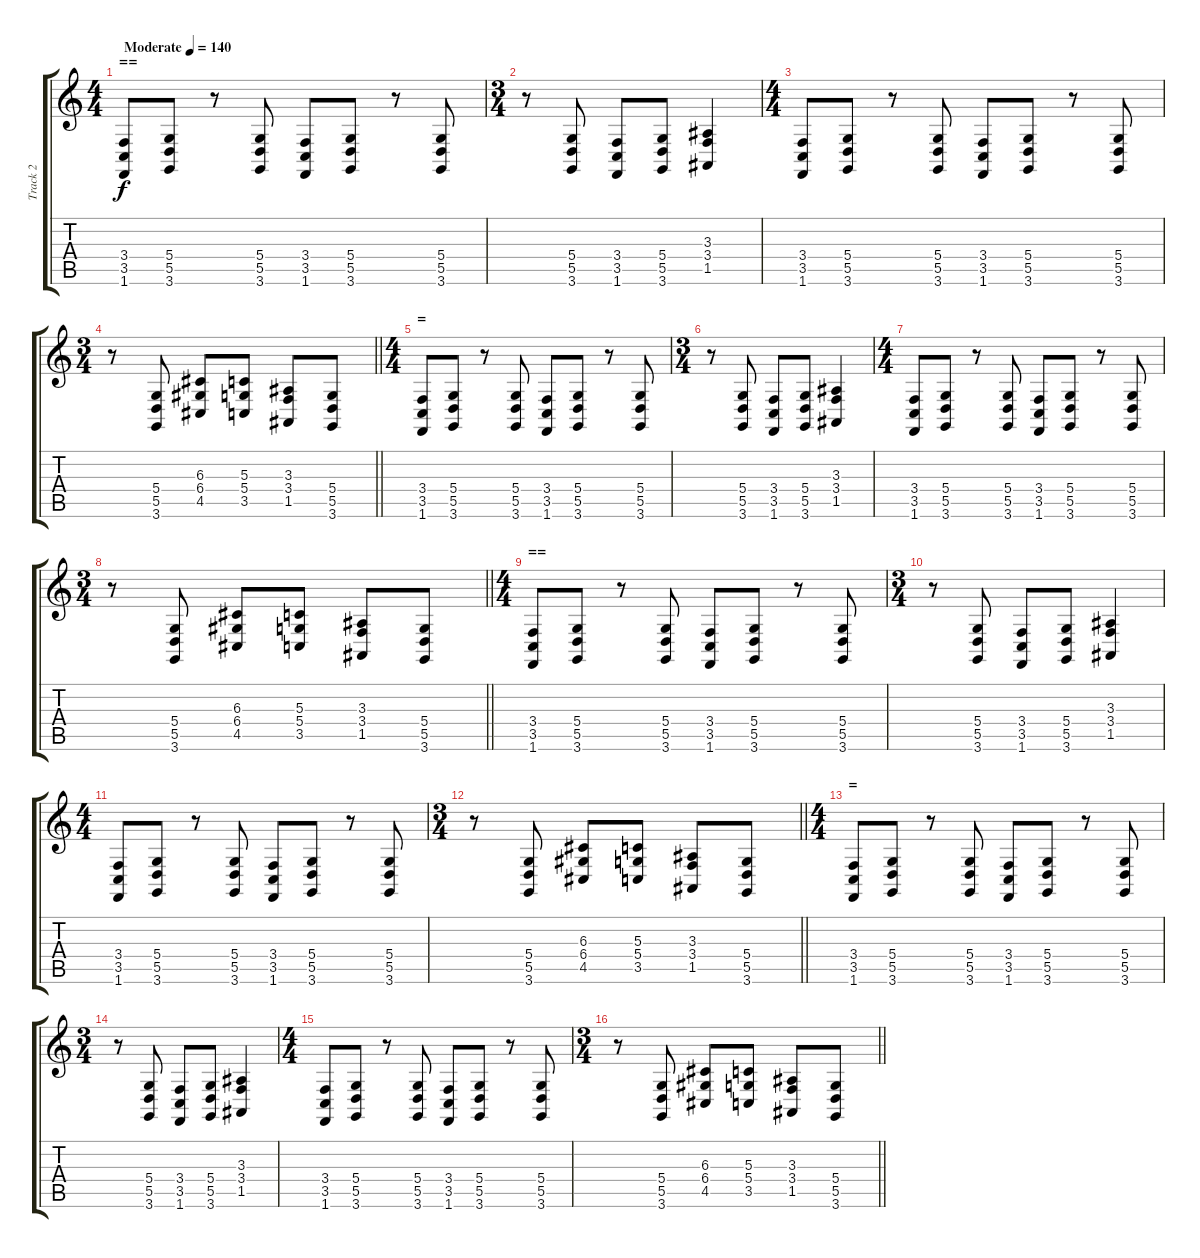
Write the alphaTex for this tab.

\track ("Track 2" "Track 2") {instrument lead2sawtooth}
\staff {score tabs}
\tuning (E4 B3 G3 D3 A2 E2) {hide}
\ts (4 4)
\section ("" "==")
\tempo (140 "Moderate")
\clef g2
\ks c
(3.4 3.5 1.6).8{dy f instrument lead2sawtooth} (5.4 5.5 3.6).8 r.8 (5.4 5.5 3.6).8 (3.4 3.5 1.6).8 (5.4 5.5 3.6).8 r.8 (5.4 5.5 3.6).8 |
\ts (3 4)
r.8 (5.4 5.5 3.6).8 (3.4 3.5 1.6).8 (5.4 5.5 3.6).8 (3.3 3.4 1.5).4 |
\ts (4 4)
(3.4 3.5 1.6).8 (5.4 5.5 3.6).8 r.8 (5.4 5.5 3.6).8 (3.4 3.5 1.6).8 (5.4 5.5 3.6).8 r.8 (5.4 5.5 3.6).8 |
\ts (3 4)
\barLineRight lightlight
r.8 (5.4 5.5 3.6).8 (6.3 6.4 4.5).8 (5.3 5.4 3.5).8 (3.3 3.4 1.5).8 (5.4 5.5 3.6).8 |
\ts (4 4)
\section ("" "=")
(3.4 3.5 1.6).8 (5.4 5.5 3.6).8 r.8 (5.4 5.5 3.6).8 (3.4 3.5 1.6).8 (5.4 5.5 3.6).8 r.8 (5.4 5.5 3.6).8 |
\ts (3 4)
r.8 (5.4 5.5 3.6).8 (3.4 3.5 1.6).8 (5.4 5.5 3.6).8 (3.3 3.4 1.5).4 |
\ts (4 4)
(3.4 3.5 1.6).8 (5.4 5.5 3.6).8 r.8 (5.4 5.5 3.6).8 (3.4 3.5 1.6).8 (5.4 5.5 3.6).8 r.8 (5.4 5.5 3.6).8 |
\ts (3 4)
\barLineRight lightlight
r.8 (5.4 5.5 3.6).8 (6.3 6.4 4.5).8 (5.3 5.4 3.5).8 (3.3 3.4 1.5).8 (5.4 5.5 3.6).8 |
\ts (4 4)
\section ("" "==")
(3.4 3.5 1.6).8 (5.4 5.5 3.6).8 r.8 (5.4 5.5 3.6).8 (3.4 3.5 1.6).8 (5.4 5.5 3.6).8 r.8 (5.4 5.5 3.6).8 |
\ts (3 4)
r.8 (5.4 5.5 3.6).8 (3.4 3.5 1.6).8 (5.4 5.5 3.6).8 (3.3 3.4 1.5).4 |
\ts (4 4)
(3.4 3.5 1.6).8 (5.4 5.5 3.6).8 r.8 (5.4 5.5 3.6).8 (3.4 3.5 1.6).8 (5.4 5.5 3.6).8 r.8 (5.4 5.5 3.6).8 |
\ts (3 4)
\barLineRight lightlight
r.8 (5.4 5.5 3.6).8 (6.3 6.4 4.5).8 (5.3 5.4 3.5).8 (3.3 3.4 1.5).8 (5.4 5.5 3.6).8 |
\ts (4 4)
\section ("" "=")
(3.4 3.5 1.6).8 (5.4 5.5 3.6).8 r.8 (5.4 5.5 3.6).8 (3.4 3.5 1.6).8 (5.4 5.5 3.6).8 r.8 (5.4 5.5 3.6).8 |
\ts (3 4)
r.8 (5.4 5.5 3.6).8 (3.4 3.5 1.6).8 (5.4 5.5 3.6).8 (3.3 3.4 1.5).4 |
\ts (4 4)
(3.4 3.5 1.6).8 (5.4 5.5 3.6).8 r.8 (5.4 5.5 3.6).8 (3.4 3.5 1.6).8 (5.4 5.5 3.6).8 r.8 (5.4 5.5 3.6).8 |
\ts (3 4)
\barLineRight lightlight
r.8 (5.4 5.5 3.6).8 (6.3 6.4 4.5).8 (5.3 5.4 3.5).8 (3.3 3.4 1.5).8 (5.4 5.5 3.6).8
